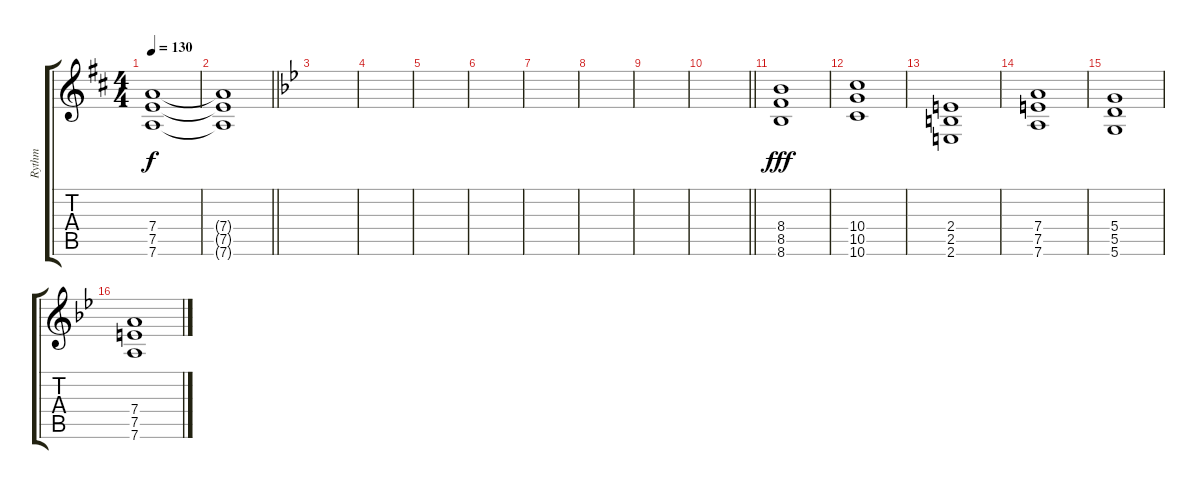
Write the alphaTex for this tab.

\track ("Rythm" "Rythm") {instrument overdrivenguitar}
\staff {score tabs}
\tuning (E4 B3 G3 D3 A2 D2) {hide}
\ts (4 4)
\tempo 130
\clef g2
\ks d
(7.4{t} 7.5{t} 7.6{t}).1{dy f} |
\barLineRight lightlight
(7.4{t} 7.5{t} 7.6{t}).1 |
\ks gminor
|
|
|
|
|
|
|
\barLineRight lightlight
|
(8.4 8.5 8.6).1{dy fff} |
(10.4 10.5 10.6).1 |
(2.4 2.5 2.6).1 |
(7.4 7.5 7.6).1 |
(5.4 5.5 5.6).1 |
(7.4 7.5 7.6).1
